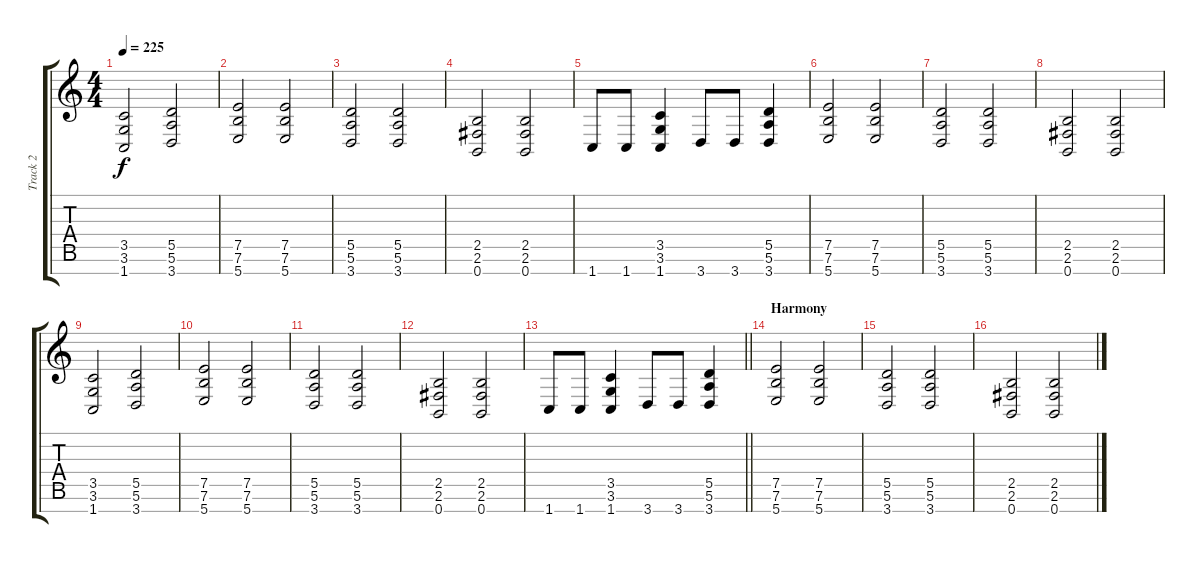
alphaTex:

\track ("Track 2" "Track 2") {instrument distortionguitar}
\staff {score tabs}
\tuning (E4 B3 G3 D3 A2 E2 B1) {hide}
\ts (4 4)
\tempo 225
\clef g2
\ks c
(3.5 3.6 1.7).2{dy f} (5.5 5.6 3.7).2 |
(7.5 7.6 5.7).2 (7.5 7.6 5.7).2 |
(5.5 5.6 3.7).2 (5.5 5.6 3.7).2 |
(2.5 2.6 0.7).2 (2.5 2.6 0.7).2 |
1.7.8 1.7.8 (3.5 3.6 1.7).4 3.7.8 3.7.8 (5.5 5.6 3.7).4 |
(7.5 7.6 5.7).2 (7.5 7.6 5.7).2 |
(5.5 5.6 3.7).2 (5.5 5.6 3.7).2 |
(2.5 2.6 0.7).2 (2.5 2.6 0.7).2 |
(3.5 3.6 1.7).2 (5.5 5.6 3.7).2 |
(7.5 7.6 5.7).2 (7.5 7.6 5.7).2 |
(5.5 5.6 3.7).2 (5.5 5.6 3.7).2 |
(2.5 2.6 0.7).2 (2.5 2.6 0.7).2 |
\barLineRight lightlight
1.7.8 1.7.8 (3.5 3.6 1.7).4 3.7.8 3.7.8 (5.5 5.6 3.7).4 |
\section ("" "Harmony")
(7.5 7.6 5.7).2 (7.5 7.6 5.7).2 |
(5.5 5.6 3.7).2 (5.5 5.6 3.7).2 |
(2.5 2.6 0.7).2 (2.5 2.6 0.7).2
